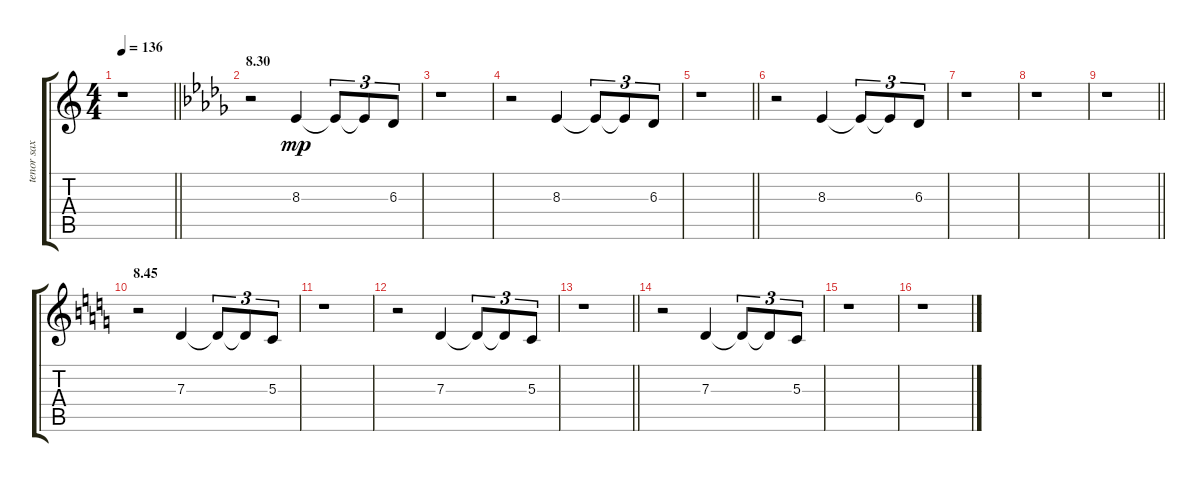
\track ("tenor sax" "tenor sax") {instrument tenorsax}
\staff {score tabs}
\tuning (E4 B3 G3 D3 A2 E2) {hide}
\ts (4 4)
\tempo 136
\clef g2
\barLineRight lightlight
\ks c
r.1{dy mp} |
\section ("" "8.30")
\ks db
r.2 8.3.4 8.3{t}.8{tu (3 2)} 8.3{t}.8{tu (3 2)} 6.3.8{tu (3 2)} |
r.1 |
r.2 8.3.4 8.3{t}.8{tu (3 2)} 8.3{t}.8{tu (3 2)} 6.3.8{tu (3 2)} |
\barLineRight lightlight
r.1 |
r.2 8.3.4 8.3{t}.8{tu (3 2)} 8.3{t}.8{tu (3 2)} 6.3.8{tu (3 2)} |
r.1 |
r.1 |
\barLineRight lightlight
r.1 |
\section ("" "8.45")
\ks c
r.2 7.3.4 7.3{t}.8{tu (3 2)} 7.3{t}.8{tu (3 2)} 5.3.8{tu (3 2)} |
r.1 |
r.2 7.3.4 7.3{t}.8{tu (3 2)} 7.3{t}.8{tu (3 2)} 5.3.8{tu (3 2)} |
\barLineRight lightlight
r.1 |
r.2 7.3.4 7.3{t}.8{tu (3 2)} 7.3{t}.8{tu (3 2)} 5.3.8{tu (3 2)} |
r.1 |
r.1
